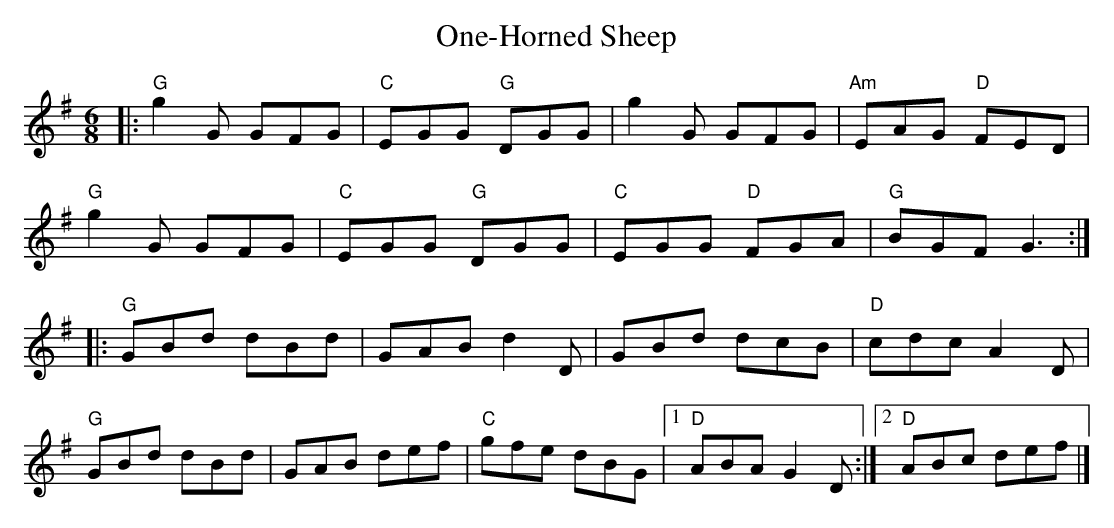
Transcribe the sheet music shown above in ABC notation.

X:1
T: One-Horned Sheep
M: 6/8
K: G
|:\
"G"g2G GFG | "C"EGG "G"DGG | g2G GFG | "Am"EAG "D"FED |
"G"g2G GFG | "C"EGG "G"DGG | "C"EGG "D"FGA | "G"BGF G3 :|
|:\
"G"GBd dBd | GAB d2D | GBd dcB | "D"cdc A2D |
"G"GBd dBd | GAB def | "C"gfe dBG |1 "D"ABA G2D :|2 "D"ABc def |]
